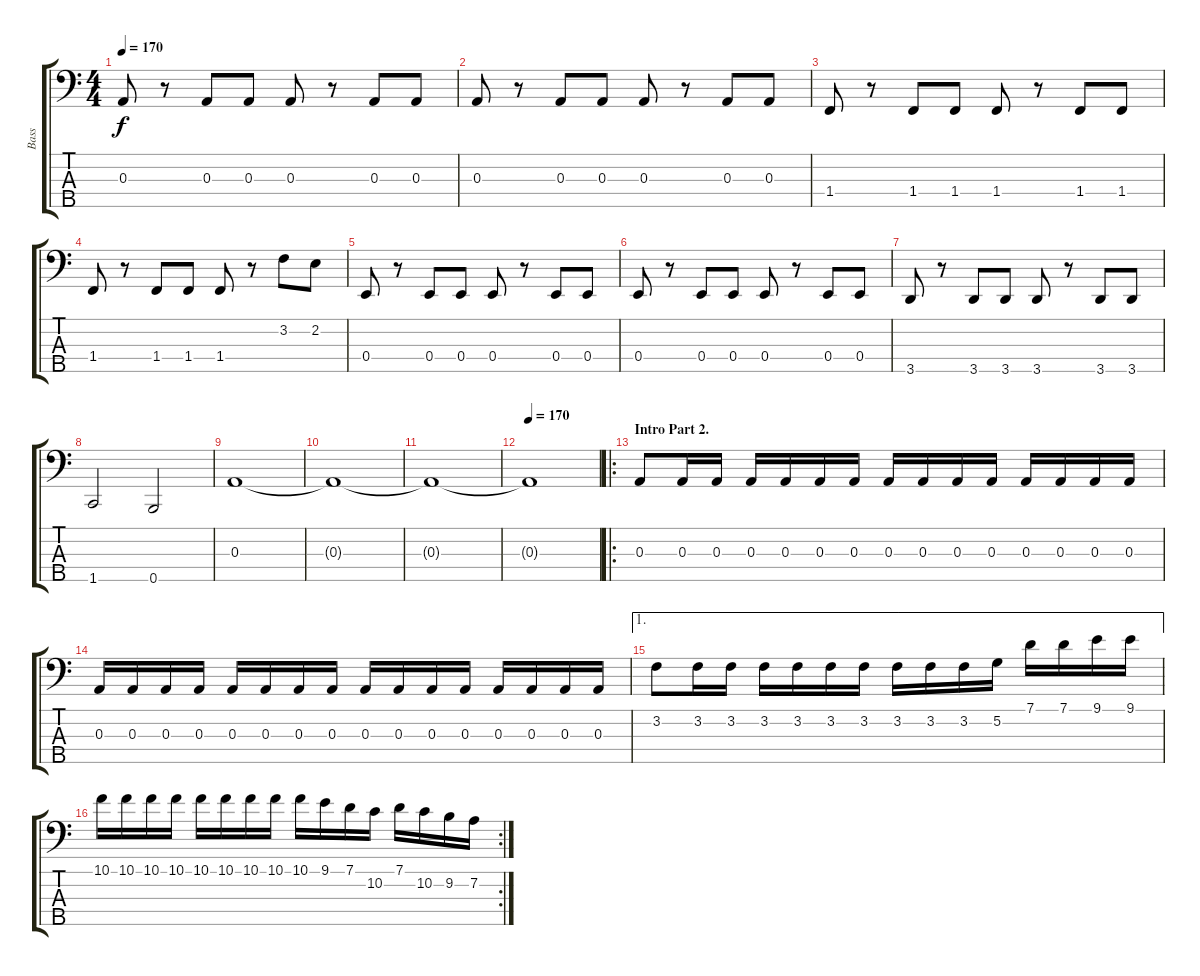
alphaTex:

\track ("Bass" "Bass") {instrument electricbassfinger}
\staff {score tabs}
\tuning (G2 D2 A1 E1 B0) {hide}
\ts (4 4)
\tempo 170
\clef f4
\ks c
0.3.8{dy f} r.8 0.3.8 0.3.8 0.3.8 r.8 0.3.8 0.3.8 |
0.3.8 r.8 0.3.8 0.3.8 0.3.8 r.8 0.3.8 0.3.8 |
1.4.8 r.8 1.4.8 1.4.8 1.4.8 r.8 1.4.8 1.4.8 |
1.4.8 r.8 1.4.8 1.4.8 1.4.8 r.8 3.2.8 2.2.8 |
0.4.8 r.8 0.4.8 0.4.8 0.4.8 r.8 0.4.8 0.4.8 |
0.4.8 r.8 0.4.8 0.4.8 0.4.8 r.8 0.4.8 0.4.8 |
3.5.8 r.8 3.5.8 3.5.8 3.5.8 r.8 3.5.8 3.5.8 |
1.5.2 0.5.2 |
0.3.1 |
0.3{t}.1 |
0.3{t}.1 |
\tempo 170
0.3{t}.1 |
\ro
\section ("" "Intro Part 2.")
0.3.8 0.3.16 0.3.16 0.3.16 0.3.16 0.3.16 0.3.16 0.3.16 0.3.16 0.3.16 0.3.16 0.3.16 0.3.16 0.3.16 0.3.16 |
0.3.16 0.3.16 0.3.16 0.3.16 0.3.16 0.3.16 0.3.16 0.3.16 0.3.16 0.3.16 0.3.16 0.3.16 0.3.16 0.3.16 0.3.16 0.3.16 |
\ae 1
3.2.8 3.2.16 3.2.16 3.2.16 3.2.16 3.2.16 3.2.16 3.2.16 3.2.16 3.2.16 5.2.16 7.1.16 7.1.16 9.1.16 9.1.16 |
\rc 2
10.1.16 10.1.16 10.1.16 10.1.16 10.1.16 10.1.16 10.1.16 10.1.16 10.1.16 9.1.16 7.1.16 10.2.16 7.1.16 10.2.16 9.2.16 7.2.16
